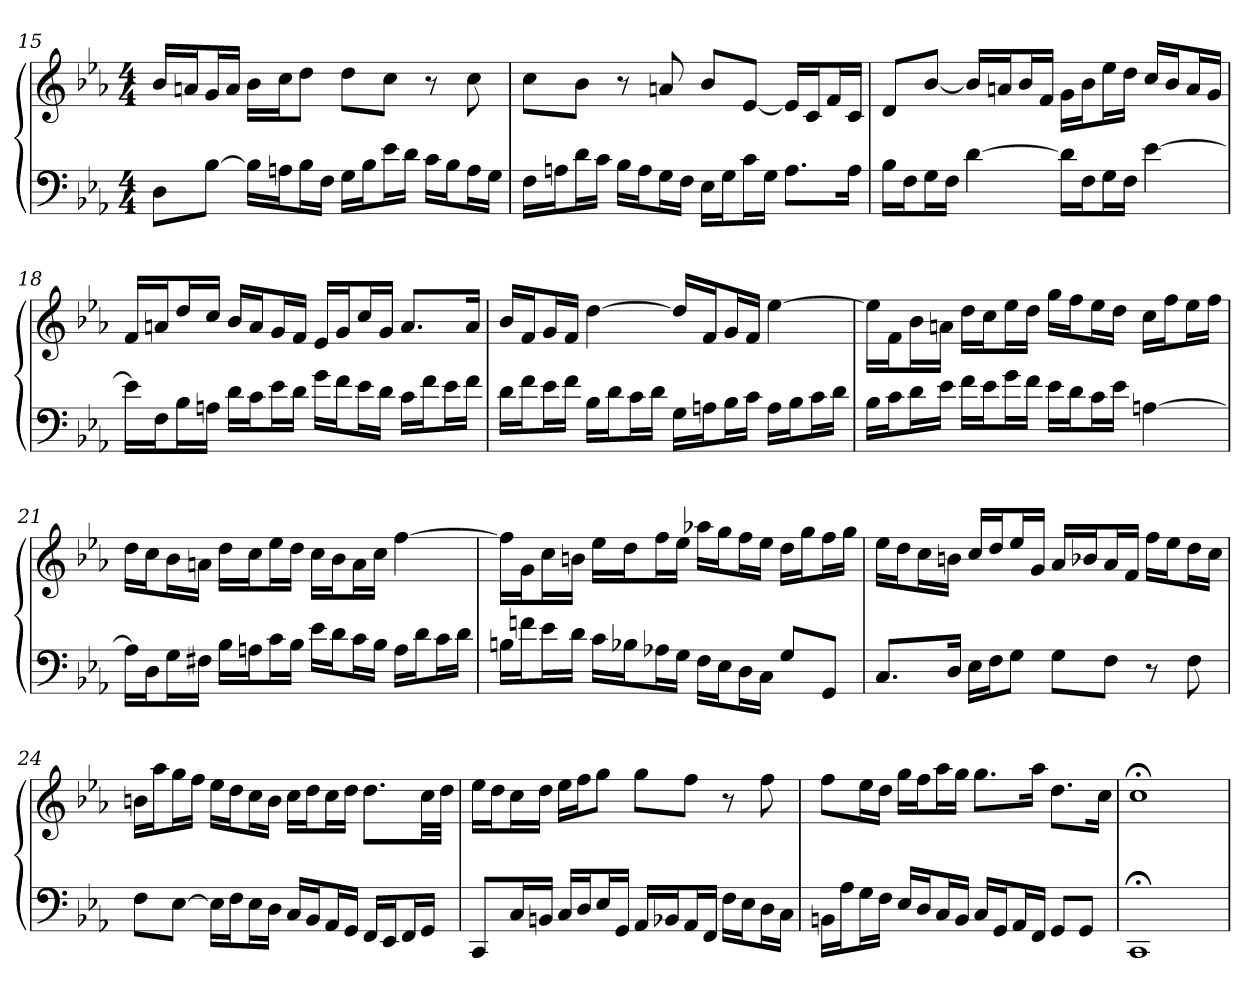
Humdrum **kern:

**kern	**kern
*part2	*part1
*staff2	*staff1
*clefF4	*clefG2
*k[b-e-a-]	*k[b-e-a-]
*c:	*c:
*M4/4	*M4/4
=15	=15
8D\L	16b-/LL
.	16an/J
[8B-\J	16g/L
.	16a/JJ
16B-\LL]	16b-\LL
16An\J	16cc\J
16B-\L	8dd\J
16F\JJ	.
16G\LL	8dd\L
16B-\J	.
16e-\L	8cc\J
16d\JJ	.
16c\LL	8r
16B-\J	.
16A\L	8cc
16G\JJ	.
=16	=16
16F\LL	8cc\L
16An\J	.
16d\L	8b-\J
16c\JJ	.
16B-\LL	8r
16A\J	.
16G\L	8an
16F\JJ	.
16E-\LL	8b-/L
16G\J	.
16c\L	[8e-/J
16G\JJ	.
8.A\L	16e-/LL]
.	16c/J
.	16f/L
16A\Jk	16c/JJ
=17	=17
16B-\LL	8d/L
16F\J	.
16G\L	[8b-/J
16F\JJ	.
[4d	16b-/LL]
.	16an/J
.	16b-/L
.	16f/JJ
16d\LL]	16g\LL
16F\J	16b-\J
16G\L	16ee-\L
16F\JJ	16dd\JJ
[4e-	16cc/LL
.	16b-/J
.	16a/L
.	16g/JJ
=18	=18
16e-\LL]	16f/LL
16F\J	16an/J
16B-\L	16dd/L
16An\JJ	16cc/JJ
16d\LL	16b-/LL
16c\J	16a/J
16e-\L	16g/L
16d\JJ	16f/JJ
16g\LL	16e-/LL
16f\J	16g/J
16e-\L	16cc/L
16d\JJ	16g/JJ
16c\LL	8.a/L
16f\J	.
16e-\L	.
16f\JJ	16a/Jk
=19	=19
16d\LL	16b-/LL
16f\J	16f/J
16e-\L	16g/L
16f\JJ	16f/JJ
16B-\LL	[4dd
16d\J	.
16c\L	.
16d\JJ	.
16G\LL	16dd/LL]
16An\J	16f/J
16B-\L	16g/L
16c\JJ	16f/JJ
16A\LL	[4ee-
16B-\J	.
16c\L	.
16d\JJ	.
=20	=20
16B-\LL	16ee-\LL]
16c\J	16f\J
16d\L	16b-\L
16e-\JJ	16an\JJ
16f\LL	16dd\LL
16e-\J	16cc\J
16g\L	16ee-\L
16f\JJ	16dd\JJ
16e-\LL	16gg\LL
16d\J	16ff\J
16c\L	16ee-\L
16e-\JJ	16dd\JJ
[4An	16cc\LL
.	16ff\J
.	16ee-\L
.	16ff\JJ
=21	=21
16An\LL]	16dd\LL
16D\J	16cc\J
16G\L	16b-\L
16F#X\JJ	16an\JJ
16B-\LL	16dd\LL
16An\J	16cc\J
16c\L	16ee-\L
16B-\JJ	16dd\JJ
16e-\LL	16cc\LL
16d\J	16b-\J
16c\L	16a\L
16B-\JJ	16cc\JJ
16A\LL	[4ff
16d\J	.
16c\L	.
16d\JJ	.
=22	=22
16Bn\LL	16ff\LL]
16fn\J	16g\J
16e-\L	16cc\L
16d\JJ	16bn\JJ
16c\LL	16ee-\LL
16B-X\J	16dd\J
16A-X\L	16ff\L
16G\JJ	16ee-\JJ
16F\LL	16aa-X\LL
16E-\J	16gg\J
16D\L	16ff\L
16C\JJ	16ee-\JJ
8G/L	16dd\LL
.	16gg\J
8GG/J	16ff\L
.	16gg\JJ
=23	=23
8.C/L	16ee-\LL
.	16dd\J
.	16cc\L
16D/Jk	16bn\JJ
16E-\LL	16cc/LL
16F\J	16dd/J
8G\J	16ee-/L
.	16g/JJ
8G\L	16a-/LL
.	16b-X/J
8F\J	16a-/L
.	16f/JJ
8r	16ff\LL
.	16ee-\J
8F	16dd\L
.	16cc\JJ
=24	=24
8F\L	16bn\LL
.	16aa-\J
[8E-\J	16gg\L
.	16ff\JJ
16E-\LL]	16ee-\LL
16F\J	16dd\J
16E-\L	16cc\L
16D\JJ	16b\JJ
16C/LL	16cc\LL
16BB-/J	16dd\J
16AA-/L	16cc\L
16GG/JJ	16dd\JJ
16FF/LL	8.dd\L
16EE-/J	.
16FF/L	.
16GG/JJ	32cc\LL
.	32dd\JJJ
=25	=25
8CC/L	16ee-\LL
.	16dd\J
16C/L	16cc\L
16BBn/JJ	16dd\JJ
16C/LL	16ee-\LL
16D/J	16ff\J
16E-/L	8gg\J
16GG/JJ	.
16AA-/LL	8gg\L
16BB-X/J	.
16AA-/L	8ff\J
16FF/JJ	.
16F\LL	8r
16E-\J	.
16D\L	8ff
16C\JJ	.
=26	=26
16BBn\LL	8ff\L
16A-\J	.
16G\L	16ee-\L
16F\JJ	16dd\JJ
16E-/LL	16gg\LL
16D/J	16ff\J
16C/L	16aa-\L
16BB/JJ	16gg\JJ
16C/LL	8.gg\L
16GG/J	.
16AA-/L	.
16FF/JJ	16aa-\Jk
8GG/L	8.dd\L
8GG/J	.
.	16cc\Jk
=27	=27
1CC;<	1cc;<
=	=
*-	*-
